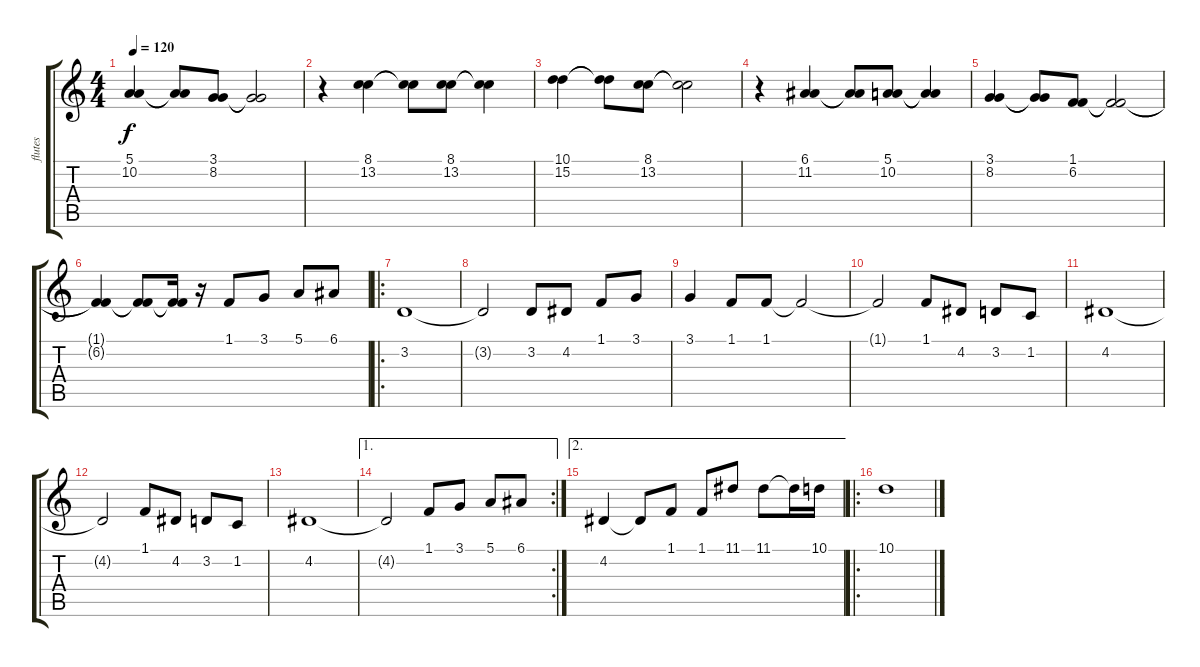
\track ("flutes" "flutes") {instrument flute}
\staff {score tabs}
\tuning (E4 B3 G3 D3 A2 E2) {hide}
\ts (4 4)
\tempo 120
\clef g2
\ks c
(5.1 10.2).4{dy f} (5.1{t} 10.2{t}).8 (3.1 8.2).8 (3.1{t} 8.2{t}).2 |
r.4 (8.1 13.2).4 (8.1{t} 13.2{t}).8 (8.1 13.2).8 (8.1{t} 13.2{t}).4 |
(10.1 15.2).4 (10.1{t} 15.2{t}).8 (8.1 13.2).8 (8.1{t} 13.2{t}).2 |
r.4 (6.1 11.2).4 (6.1{t} 11.2{t}).8 (5.1 10.2).8 (5.1{t} 10.2{t}).4 |
(3.1 8.2).4 (3.1{t} 8.2{t}).8 (1.1 6.2).8 (1.1{t} 6.2{t}).2 |
(1.1{t} 6.2{t}).4 (1.1{t} 6.2{t}).8 (1.1{t} 6.2{t}).16 r.16 1.1.8 3.1.8 5.1.8 6.1.8 |
\ro
3.2.1 |
3.2{t}.2 3.2.8 4.2.8 1.1.8 3.1.8 |
3.1.4 1.1.8 1.1.8 1.1{t}.2 |
1.1{t}.2 1.1.8 4.2.8 3.2.8 1.2.8 |
4.2.1 |
4.2{t}.2 1.1.8 4.2.8 3.2.8 1.2.8 |
4.2.1 |
\ae 1
\rc 2
4.2{t}.2 1.1.8 3.1.8 5.1.8 6.1.8 |
\ae 2
4.2.4 4.2{t}.8 1.1.8 1.1.8 11.1.8 11.1.8 11.1{t}.16 10.1.16 |
\ro
10.1.1
